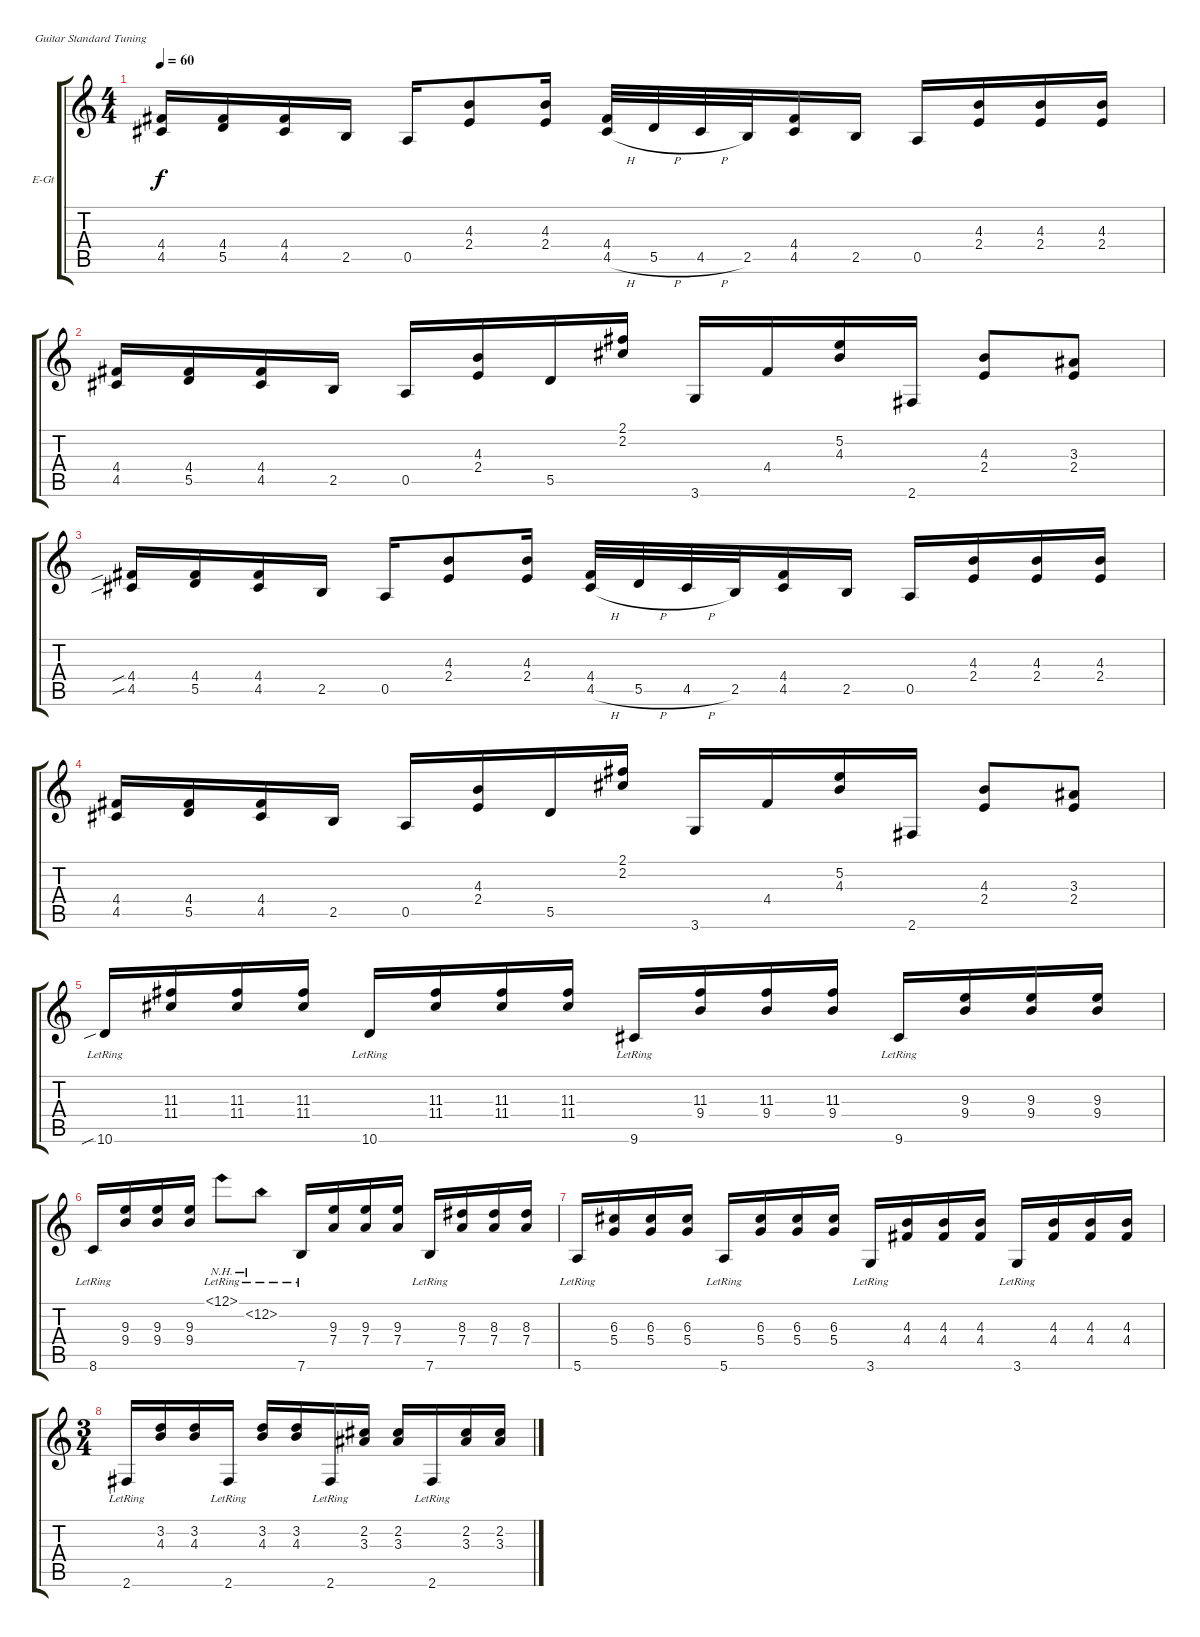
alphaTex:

\defaultSystemsLayout 4
\bracketExtendMode groupsimilarinstruments
\firstSystemTrackNameOrientation horizontal
\otherSystemsTrackNameOrientation horizontal
\track ("Electric Guitar" "E-Gt") {instrument electricguitarclean}
\staff {score tabs}
\tuning (E4 B3 G3 D3 A2 E2)
\ts (4 4)
\tempo 60
\clef g2
\ks c
(4.4 4.5).16{dy f instrument electricguitarclean} (4.4 5.5).16 (4.4 4.5).16 2.5.16 0.5.16 (2.4 4.3).8 (4.3 2.4).16 (4.4 4.5{h}).32 5.5{h}.32 4.5{h}.32 2.5.32 (4.4 4.5).16 2.5.16 0.5.16 (4.3 2.4).16 (4.3 2.4).16 (4.3 2.4).16 |
(4.4 4.5).16 (4.4 5.5).16 (4.4 4.5).16 2.5.16 0.5.16 (4.3 2.4).16 5.5.16 (2.2 2.1).16 3.6.16 4.4.16 (4.3 5.2).16 2.6.16 (4.3 2.4).8 (3.3 2.4).8 |
(4.4{sib} 4.5{sib}).16 (4.4 5.5).16 (4.4 4.5).16 2.5.16 0.5.16 (2.4 4.3).8 (4.3 2.4).16 (4.4 4.5{h}).32 5.5{h}.32 4.5{h}.32 2.5.32 (4.4 4.5).16 2.5.16 0.5.16 (4.3 2.4).16 (4.3 2.4).16 (4.3 2.4).16 |
(4.4 4.5).16 (4.4 5.5).16 (4.4 4.5).16 2.5.16 0.5.16 (4.3 2.4).16 5.5.16 (2.2 2.1).16 3.6.16 4.4.16 (4.3 5.2).16 2.6.16 (4.3 2.4).8 (3.3 2.4).8 |
10.6{sib lr}.16 (11.3 11.4).16 (11.3 11.4).16 (11.3 11.4).16 10.6{lr}.16 (11.3 11.4).16 (11.3 11.4).16 (11.3 11.4).16 9.6{lr}.16 (11.3 9.4).16 (11.3 9.4).16 (11.3 9.4).16 9.6{lr}.16 (9.3 9.4).16 (9.3 9.4).16 (9.3 9.4).16 |
8.6{lr}.16 (9.3 9.4).16 (9.3 9.4).16 (9.3 9.4).16 12.1{nh lr}.8 12.2{nh lr}.8 7.6{lr}.16 (9.3 7.4).16 (9.3 7.4).16 (9.3 7.4).16 7.6{lr}.16 (8.3 7.4).16 (8.3 7.4).16 (8.3 7.4).16 |
5.6{lr}.16 (6.3 5.4).16 (6.3 5.4).16 (6.3 5.4).16 5.6{lr}.16 (6.3 5.4).16 (6.3 5.4).16 (6.3 5.4).16 3.6{lr}.16 (4.3 4.4).16 (4.3 4.4).16 (4.3 4.4).16 3.6{lr}.16 (4.3 4.4).16 (4.3 4.4).16 (4.3 4.4).16 |
\ts (3 4)
2.6{lr}.16 (3.2 4.3).16 (3.2 4.3).16 2.6{lr}.16 (3.2 4.3).16 (3.2 4.3).16 2.6{lr}.16 (2.2 3.3).16 (2.2 3.3).16 2.6{lr}.16 (2.2 3.3).16 (2.2 3.3).16
